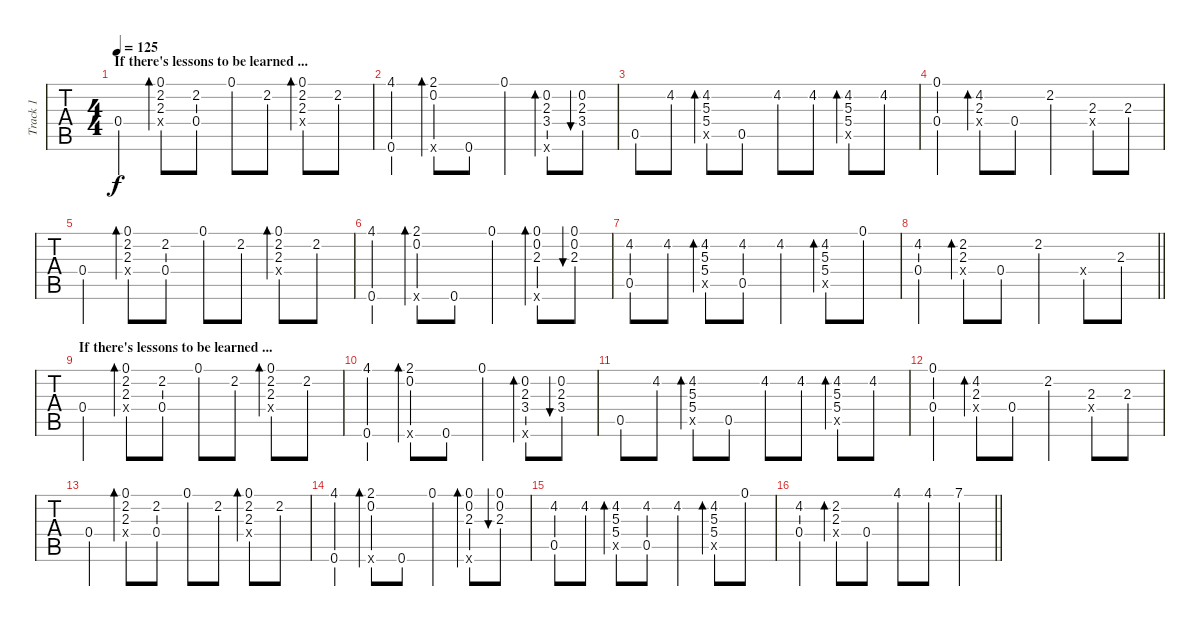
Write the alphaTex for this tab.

\track ("Track 1" "Track 1") {instrument acousticguitarsteel}
\staff {tabs}
\tuning (E4 B3 Gb3 Db3 B2 E2) {hide}
\ts (4 4)
\section ("" "If there's lessons to be learned ...")
\tempo 125
\clef g2
\ks c
0.4.4{dy f} (0.1 2.2 2.3 0.4{x}).8{bd 60} (2.2 0.4).8 0.1.8 2.2.8 (0.1 2.2 2.3 0.4{x}).8{bd 60} 2.2.8 |
(4.1 0.6).4 (2.1 0.2 0.6{x}).8{bd 60} 0.6.8 0.1.4 (0.2 2.3 3.4 0.6{x}).8{bd 60} (0.2 2.3 3.4).8{bu 60} |
0.5.8 4.2.8 (4.2 5.3 5.4 0.5{x}).8{bd 60} 0.5.8 4.2.8 4.2.8 (4.2 5.3 5.4 0.5{x}).8{bd 60} 4.2.8 |
(0.1 0.4).4 (4.2 2.3 0.4{x}).8{bd 60} 0.4.8 2.2.4 (2.3 0.4{x}).8 2.3.8 |
0.4.4 (0.1 2.2 2.3 0.4{x}).8{bd 60} (2.2 0.4).8 0.1.8 2.2.8 (0.1 2.2 2.3 0.4{x}).8{bd 60} 2.2.8 |
(4.1 0.6).4 (2.1 0.2 0.6{x}).8{bd 60} 0.6.8 0.1.4 (0.1 0.2 2.3 0.6{x}).8{bd 60} (0.1 0.2 2.3).8{bu 60} |
(4.2 0.5).8 4.2.8 (4.2 5.3 5.4 0.5{x}).8{bd 60} (4.2 0.5).8 4.2.4 (4.2 5.3 5.4 0.5{x}).8{bd 60} 0.1.8 |
\barLineRight lightlight
(4.2 0.4).4 (2.2 2.3 0.4{x}).8{bd 60} 0.4.8 2.2.4 0.4{x}.8 2.3.8 |
\section ("" "If there's lessons to be learned ...")
0.4.4 (0.1 2.2 2.3 0.4{x}).8{bd 60} (2.2 0.4).8 0.1.8 2.2.8 (0.1 2.2 2.3 0.4{x}).8{bd 60} 2.2.8 |
(4.1 0.6).4 (2.1 0.2 0.6{x}).8{bd 60} 0.6.8 0.1.4 (0.2 2.3 3.4 0.6{x}).8{bd 60} (0.2 2.3 3.4).8{bu 60} |
0.5.8 4.2.8 (4.2 5.3 5.4 0.5{x}).8{bd 60} 0.5.8 4.2.8 4.2.8 (4.2 5.3 5.4 0.5{x}).8{bd 60} 4.2.8 |
(0.1 0.4).4 (4.2 2.3 0.4{x}).8{bd 60} 0.4.8 2.2.4 (2.3 0.4{x}).8 2.3.8 |
0.4.4 (0.1 2.2 2.3 0.4{x}).8{bd 60} (2.2 0.4).8 0.1.8 2.2.8 (0.1 2.2 2.3 0.4{x}).8{bd 60} 2.2.8 |
(4.1 0.6).4 (2.1 0.2 0.6{x}).8{bd 60} 0.6.8 0.1.4 (0.1 0.2 2.3 0.6{x}).8{bd 60} (0.1 0.2 2.3).8{bu 60} |
(4.2 0.5).8 4.2.8 (4.2 5.3 5.4 0.5{x}).8{bd 60} (4.2 0.5).8 4.2.4 (4.2 5.3 5.4 0.5{x}).8{bd 60} 0.1.8 |
\barLineRight lightlight
(4.2 0.4).4 (2.2 2.3 0.4{x}).8{bd 60} 0.4.8 4.1.8 4.1.8 7.1.4
